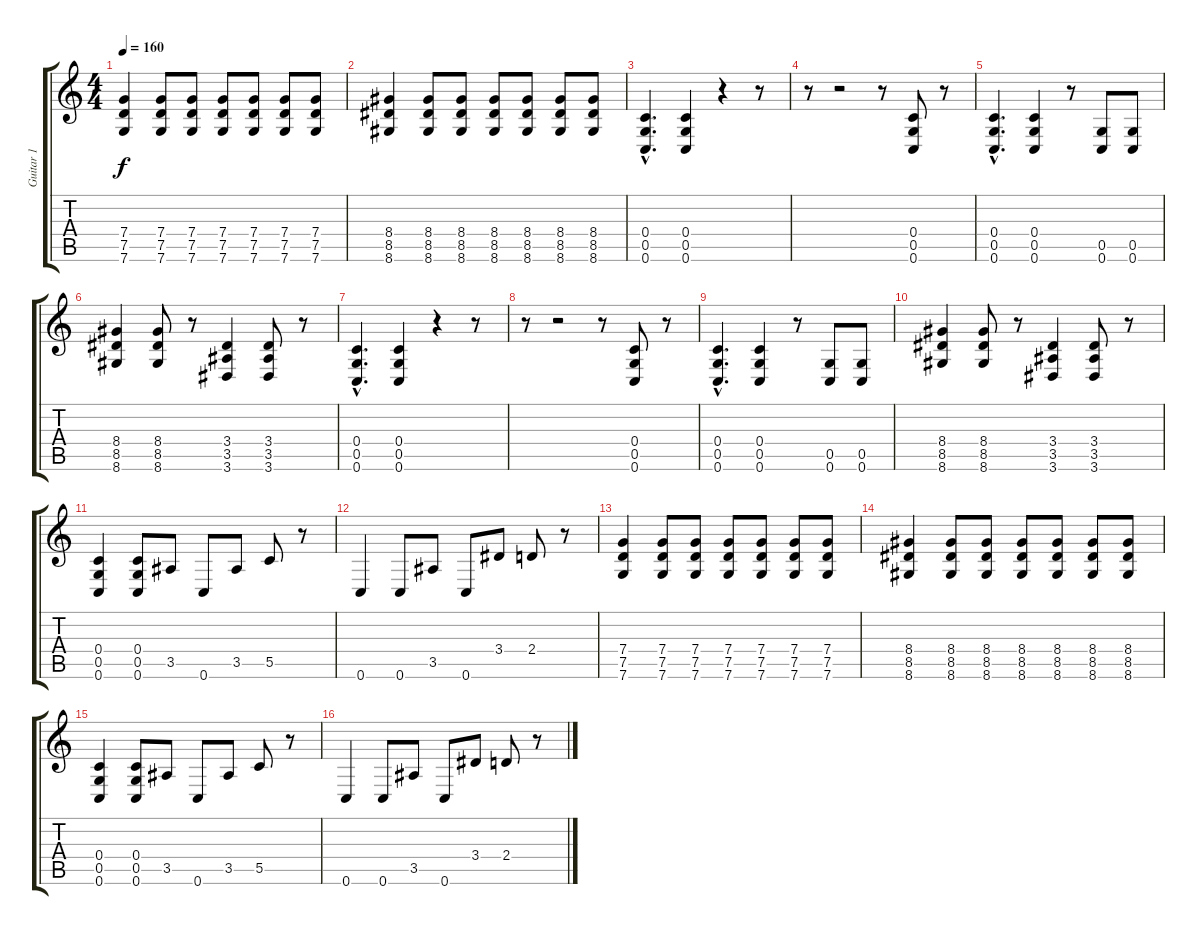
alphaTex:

\track ("Guitar 1" "Guitar 1") {instrument overdrivenguitar}
\staff {score tabs}
\tuning (C4 A3 F3 C3 G2 C2) {hide}
\ts (4 4)
\tempo 160
\clef g2
\ks c
(7.4 7.5 7.6).4{dy f} (7.4 7.5 7.6).8 (7.4 7.5 7.6).8 (7.4 7.5 7.6).8 (7.4 7.5 7.6).8 (7.4 7.5 7.6).8 (7.4 7.5 7.6).8 |
(8.4 8.5 8.6).4 (8.4 8.5 8.6).8 (8.4 8.5 8.6).8 (8.4 8.5 8.6).8 (8.4 8.5 8.6).8 (8.4 8.5 8.6).8 (8.4 8.5 8.6).8 |
\section ("" "")
(0.4{hac} 0.5{hac} 0.6{hac}).4{d} (0.4 0.5 0.6).4 r.4 r.8 |
r.8 r.2 r.8 (0.4 0.5 0.6).8 r.8 |
(0.4{hac} 0.5{hac} 0.6{hac}).4{d} (0.4 0.5 0.6).4 r.8 (0.5 0.6).8 (0.5 0.6).8 |
(8.4 8.5 8.6).4 (8.4 8.5 8.6).8 r.8 (3.4 3.5 3.6).4 (3.4 3.5 3.6).8 r.8 |
(0.4{hac} 0.5{hac} 0.6{hac}).4{d} (0.4 0.5 0.6).4 r.4 r.8 |
r.8 r.2 r.8 (0.4 0.5 0.6).8 r.8 |
(0.4{hac} 0.5{hac} 0.6{hac}).4{d} (0.4 0.5 0.6).4 r.8 (0.5 0.6).8 (0.5 0.6).8 |
(8.4 8.5 8.6).4 (8.4 8.5 8.6).8 r.8 (3.4 3.5 3.6).4 (3.4 3.5 3.6).8 r.8 |
\section ("" "")
(0.4 0.5 0.6).4 (0.4 0.5 0.6).8 3.5.8 0.6.8 3.5.8 5.5.8 r.8 |
0.6.4 0.6.8 3.5.8 0.6.8 3.4.8 2.4.8 r.8 |
(7.4 7.5 7.6).4 (7.4 7.5 7.6).8 (7.4 7.5 7.6).8 (7.4 7.5 7.6).8 (7.4 7.5 7.6).8 (7.4 7.5 7.6).8 (7.4 7.5 7.6).8 |
(8.4 8.5 8.6).4 (8.4 8.5 8.6).8 (8.4 8.5 8.6).8 (8.4 8.5 8.6).8 (8.4 8.5 8.6).8 (8.4 8.5 8.6).8 (8.4 8.5 8.6).8 |
(0.4 0.5 0.6).4 (0.4 0.5 0.6).8 3.5.8 0.6.8 3.5.8 5.5.8 r.8 |
0.6.4 0.6.8 3.5.8 0.6.8 3.4.8 2.4.8 r.8
